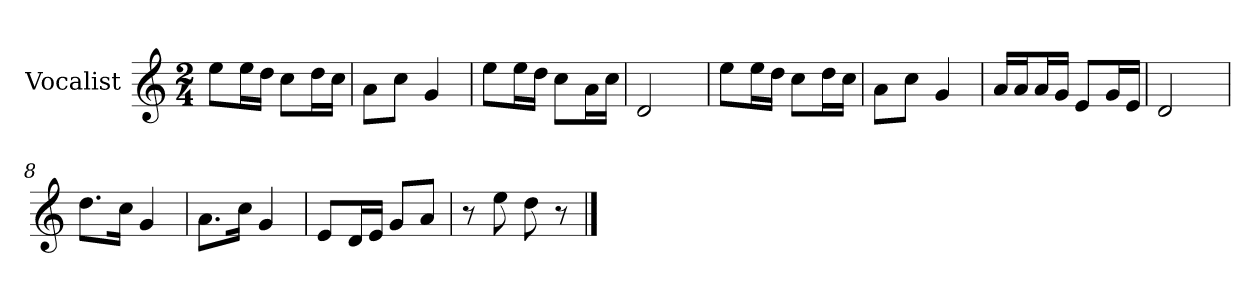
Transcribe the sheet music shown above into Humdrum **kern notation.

**kern
*part1
*staff1
*I"Vocalist
*k[]
*C:
*M2/4
=
8eeL
16eeL
16ddJJ
8ccL
16ddL
16ccJJ
=1
8aL
8ccJ
4g
=2
8eeL
16eeL
16ddJJ
8ccL
16aL
16ccJJ
=3
2d
=4
8eeL
16eeL
16ddJJ
8ccL
16ddL
16ccJJ
=5
8aL
8ccJ
4g
=6
16aLL
16aJ
16aL
16gJJ
8eL
16gL
16eJJ
=7
2d
=8
8.ddL
16ccJk
4g
=9
8.aL
16ccJk
4g
=10
8eL
16dL
16eJJ
8gL
8aJ
=11
8r
8ee
8dd
8r
==
*-
